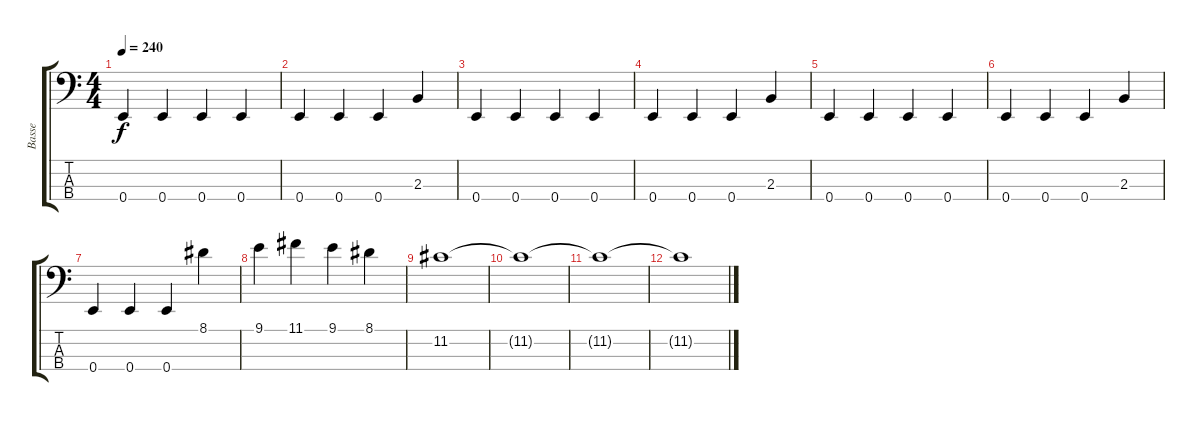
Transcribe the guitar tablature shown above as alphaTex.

\track ("Basse" "Basse") {instrument electricbassfinger}
\staff {score tabs}
\tuning (G2 D2 A1 E1) {hide}
\ts (4 4)
\section ("" "")
\tempo 240
\clef f4
\ks c
0.4.4{dy f} 0.4.4 0.4.4 0.4.4 |
0.4.4 0.4.4 0.4.4 2.3.4 |
0.4.4 0.4.4 0.4.4 0.4.4 |
0.4.4 0.4.4 0.4.4 2.3.4 |
0.4.4 0.4.4 0.4.4 0.4.4 |
0.4.4 0.4.4 0.4.4 2.3.4 |
0.4.4 0.4.4 0.4.4 8.1.4 |
9.1.4 11.1.4 9.1.4 8.1.4 |
11.2.1 |
11.2{t}.1 |
11.2{t}.1 |
11.2{t}.1
